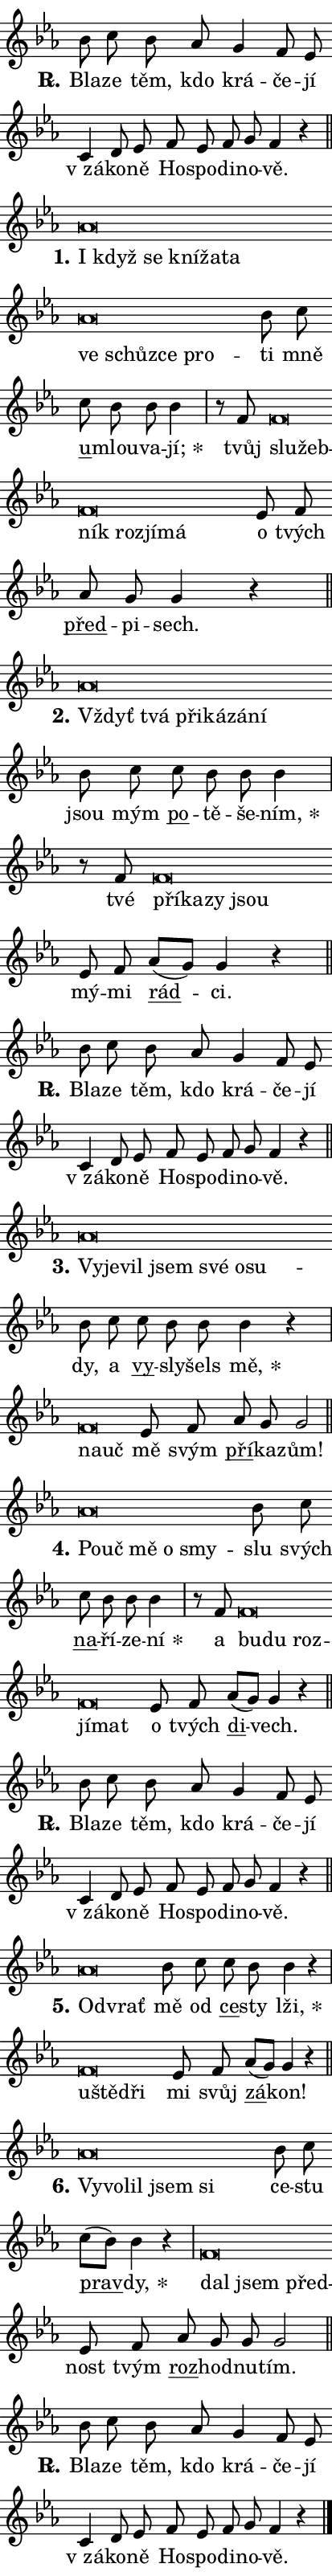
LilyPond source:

\version "2.22.1"
\header { tagline = "" }
\paper {
  indent = 0\cm
  top-margin = 0\cm
  right-margin = 0\cm
  bottom-margin = 0\cm
  left-margin = 0\cm
  paper-width = 7\cm
  page-breaking = #ly:one-page-breaking
  system-system-spacing.basic-distance = #11
  score-system-spacing.basic-distance = #11
  ragged-last = ##f
}


%% Author: Thomas Morley
%% https://lists.gnu.org/archive/html/lilypond-user/2020-05/msg00002.html
#(define (line-position grob)
"Returns position of @var[grob} in current system:
   @code{'start}, if at first time-step
   @code{'end}, if at last time-step
   @code{'middle} otherwise
"
  (let* ((col (ly:item-get-column grob))
         (ln (ly:grob-object col 'left-neighbor))
         (rn (ly:grob-object col 'right-neighbor))
         (col-to-check-left (if (ly:grob? ln) ln col))
         (col-to-check-right (if (ly:grob? rn) rn col))
         (break-dir-left
           (and
             (ly:grob-property col-to-check-left 'non-musical #f)
             (ly:item-break-dir col-to-check-left)))
         (break-dir-right
           (and
             (ly:grob-property col-to-check-right 'non-musical #f)
             (ly:item-break-dir col-to-check-right))))
        (cond ((eqv? 1 break-dir-left) 'start)
              ((eqv? -1 break-dir-right) 'end)
              (else 'middle))))

#(define (tranparent-at-line-position vctor)
  (lambda (grob)
  "Relying on @code{line-position} select the relevant enry from @var{vctor}.
Used to determine transparency,"
    (case (line-position grob)
      ((end) (not (vector-ref vctor 0)))
      ((middle) (not (vector-ref vctor 1)))
      ((start) (not (vector-ref vctor 2))))))

noteHeadBreakVisibility =
#(define-music-function (break-visibility)(vector?)
"Makes @code{NoteHead}s transparent relying on @var{break-visibility}"
#{
  \override NoteHead.transparent =
    #(tranparent-at-line-position break-visibility)
#})

#(define delete-ledgers-for-transparent-note-heads
  (lambda (grob)
    "Reads whether a @code{NoteHead} is transparent.
If so this @code{NoteHead} is removed from @code{'note-heads} from
@var{grob}, which is supposed to be @code{LedgerLineSpanner}.
As a result ledgers are not printed for this @code{NoteHead}"
    (let* ((nhds-array (ly:grob-object grob 'note-heads))
           (nhds-list
             (if (ly:grob-array? nhds-array)
                 (ly:grob-array->list nhds-array)
                 '()))
           ;; Relies on the transparent-property being done before
           ;; Staff.LedgerLineSpanner.after-line-breaking is executed.
           ;; This is fragile ...
           (to-keep
             (remove
               (lambda (nhd)
                 (ly:grob-property nhd 'transparent #f))
               nhds-list)))
      ;; TODO find a better method to iterate over grob-arrays, similiar
      ;; to filter/remove etc for lists
      ;; For now rebuilt from scratch
      (set! (ly:grob-object grob 'note-heads)  '())
      (for-each
        (lambda (nhd)
          (ly:pointer-group-interface::add-grob grob 'note-heads nhd))
        to-keep))))

hideNotes = {
  \noteHeadBreakVisibility #begin-of-line-visible
}
unHideNotes = {
  \noteHeadBreakVisibility #all-visible
}

% work-around for resetting accidentals
% https://lilypond.org/doc/v2.23/Documentation/notation/displaying-rhythms#unmetered-music
cadenzaMeasure = {
  \cadenzaOff
  \partial 1024 s1024
  \cadenzaOn
}

#(define-markup-command (accent layout props text) (markup?)
  "Underline accented syllable"
  (interpret-markup layout props
    #{\markup \override #'(offset . 4.3) \underline { #text }#}))

responsum = \markup \concat {
  "R" \hspace #-1.05 \path #0.1 #'((moveto 0 0.07) (lineto 0.9 0.8)) \hspace #0.05 "."
}

\layout {
    \context {
        \Staff
        \remove "Time_signature_engraver"
        \override LedgerLineSpanner.after-line-breaking = #delete-ledgers-for-transparent-note-heads
    }
    \context {
        \Voice {
            \override NoteHead.output-attributes = #'((class . "notehead"))
            \override Hairpin.height = #0.55
        }
    }
    \context {
        \Lyrics {
            \override StanzaNumber.output-attributes = #'((class . "stanzanumber"))
            \override LyricSpace.minimum-distance = #0.9
            \override LyricText.font-name = #"TeX Gyre Schola"
            \override LyricText.font-size = 1
            \override StanzaNumber.font-name = #"TeX Gyre Schola Bold"
            \override StanzaNumber.font-size = 1
        }
    }
}

% magnetic-lyrics.ily
%
%   written by
%     Jean Abou Samra <jean@abou-samra.fr>
%     Werner Lemberg <wl@gnu.org>
%
%   adapted by
%     Jiri Hon <jiri.hon@gmail.com>
%
% Version 2022-Apr-15

% https://www.mail-archive.com/lilypond-user@gnu.org/msg149350.html

#(define (Left_hyphen_pointer_engraver context)
   "Collect syllable-hyphen-syllable occurrences in lyrics and store
them in properties.  This engraver only looks to the left.  For
example, if the lyrics input is @code{foo -- bar}, it does the
following.

@itemize @bullet
@item
Set the @code{text} property of the @code{LyricHyphen} grob between
@q{foo} and @q{bar} to @code{foo}.

@item
Set the @code{left-hyphen} property of the @code{LyricText} grob with
text @q{foo} to the @code{LyricHyphen} grob between @q{foo} and
@q{bar}.
@end itemize

Use this auxiliary engraver in combination with the
@code{lyric-@/text::@/apply-@/magnetic-@/offset!} hook."
   (let ((hyphen #f)
         (text #f))
     (make-engraver
      (acknowledgers
       ((lyric-syllable-interface engraver grob source-engraver)
        (set! text grob)))
      (end-acknowledgers
       ((lyric-hyphen-interface engraver grob source-engraver)
        ;(when (not (grob::has-interface grob 'lyric-space-interface))
          (set! hyphen grob)));)
      ((stop-translation-timestep engraver)
       (when (and text hyphen)
         (ly:grob-set-object! text 'left-hyphen hyphen))
       (set! text #f)
       (set! hyphen #f)))))

#(define (lyric-text::apply-magnetic-offset! grob)
   "If the space between two syllables is less than the value in
property @code{LyricText@/.details@/.squash-threshold}, move the right
syllable to the left so that it gets concatenated with the left
syllable.

Use this function as a hook for
@code{LyricText@/.after-@/line-@/breaking} if the
@code{Left_@/hyphen_@/pointer_@/engraver} is active."
   (let ((hyphen (ly:grob-object grob 'left-hyphen #f)))
     (when hyphen
       (let ((left-text (ly:spanner-bound hyphen LEFT)))
         (when (grob::has-interface left-text 'lyric-syllable-interface)
           (let* ((common (ly:grob-common-refpoint grob left-text X))
                  (this-x-ext (ly:grob-extent grob common X))
                  (left-x-ext
                   (begin
                     ;; Trigger magnetism for left-text.
                     (ly:grob-property left-text 'after-line-breaking)
                     (ly:grob-extent left-text common X)))
                  ;; `delta` is the gap width between two syllables.
                  (delta (- (interval-start this-x-ext)
                            (interval-end left-x-ext)))
                  (details (ly:grob-property grob 'details))
                  (threshold (assoc-get 'squash-threshold details 0.2)))
             (when (< delta threshold)
               (let* (;; We have to manipulate the input text so that
                      ;; ligatures crossing syllable boundaries are not
                      ;; disabled.  For languages based on the Latin
                      ;; script this is essentially a beautification.
                      ;; However, for non-Western scripts it can be a
                      ;; necessity.
                      (lt (ly:grob-property left-text 'text))
                      (rt (ly:grob-property grob 'text))
                      (is-space (grob::has-interface hyphen 'lyric-space-interface))
                      (space (if is-space " " ""))
                      (space-markup (grob-interpret-markup grob " "))
                      (space-size (interval-length (ly:stencil-extent space-markup X)))
                      (extra-delta (if is-space space-size 0))
                      ;; Append new syllable.
                      (ltrt-space (if (and (string? lt) (string? rt))
                                (string-append lt space rt)
                                (make-concat-markup (list lt space rt))))
                      ;; Right-align `ltrt` to the right side.
                      (ltrt-space-markup (grob-interpret-markup
                               grob
                               (make-translate-markup
                                (cons (interval-length this-x-ext) 0)
                                (make-right-align-markup ltrt-space)))))
                 (begin
                   ;; Don't print `left-text`.
                   (ly:grob-set-property! left-text 'stencil #f)
                   ;; Set text and stencil (which holds all collected
                   ;; syllables so far) and shift it to the left.
                   (ly:grob-set-property! grob 'text ltrt-space)
                   (ly:grob-set-property! grob 'stencil ltrt-space-markup)
                   (ly:grob-translate-axis! grob (- (- delta extra-delta)) X))))))))))


#(define (lyric-hyphen::displace-bounds-first grob)
   ;; Make very sure this callback isn't triggered too early.
   (let ((left (ly:spanner-bound grob LEFT))
         (right (ly:spanner-bound grob RIGHT)))
     (ly:grob-property left 'after-line-breaking)
     (ly:grob-property right 'after-line-breaking)
     (ly:lyric-hyphen::print grob)))

squashThreshold = #0.4

\layout {
  \context {
    \Lyrics
    \consists #Left_hyphen_pointer_engraver
    \override LyricText.after-line-breaking =
      #lyric-text::apply-magnetic-offset!
    \override LyricHyphen.stencil = #lyric-hyphen::displace-bounds-first
    \override LyricText.details.squash-threshold = \squashThreshold
    \override LyricHyphen.minimum-distance = 0
    \override LyricHyphen.minimum-length = \squashThreshold
  }
}

squash = \override LyricText.details.squash-threshold = 9999
unSquash = \override LyricText.details.squash-threshold = \squashThreshold

left = \override LyricText.self-alignment-X = #LEFT
unLeft = \revert LyricText.self-alignment-X

starOffset = #(lambda (grob) 
                (let ((x_offset (ly:self-alignment-interface::aligned-on-x-parent grob)))
                  (if (= x_offset 0) 0 (+ x_offset 1.2))))

star = #(define-music-function (syllable)(string?)
"Append star separator at the end of a syllable"
#{
  \once \override LyricText.X-offset = #starOffset
  \lyricmode { \markup {
    #syllable
    \override #'((font-name . "TeX Gyre Schola Bold")) \hspace #0.2 \lower #0.65 \larger "*"
  } }
#})

starAccent = #(define-music-function (syllable)(string?)
"Append star separator at the end of a syllable and make accent"
#{
  \once \override LyricText.X-offset = #starOffset
  \lyricmode { \markup {
    \accent #syllable
    \override #'((font-name . "TeX Gyre Schola Bold")) \hspace #0.2 \lower #0.65 \larger "*"
  } }
#})

breath = #(define-music-function (syllable)(string?)
"Append breathing indicator at the end of a syllable"
#{
  \lyricmode { \markup { #syllable "+" } }
#})

optionalBreath = #(define-music-function (syllable)(string?)
"Append optional breathing indicator at the end of a syllable"
#{
  \lyricmode { \markup { #syllable "(+)" } }
#})


\score {
    <<
        \new Voice = "melody" { \cadenzaOn \key es \major \relative { bes'8 c bes as g4 f8 es \bar "" c4 d8 es \bar "" f es f g f4 r \cadenzaMeasure \bar "||" \break }
\relative { as'\breve*1/16 \hideNotes \breve*1/16 \bar "" \breve*1/16 \bar "" \breve*1/16 \bar "" \breve*1/16 \bar "" \breve*1/16 \bar "" \breve*1/16 \bar "" \breve*1/16 \bar "" \breve*1/16 \breve*1/16 \bar "" \unHideNotes bes8 c \bar "" c bes bes bes4 \cadenzaMeasure \bar "|" r8 f8 f\breve*1/16 \hideNotes \breve*1/16 \bar "" \breve*1/16 \bar "" \breve*1/16 \bar "" \breve*1/16 \breve*1/16 \bar "" \unHideNotes es8 f \bar "" as g g4 r \cadenzaMeasure \bar "||" \break }
\relative { as'\breve*1/16 \hideNotes \breve*1/16 \bar "" \breve*1/16 \bar "" \breve*1/16 \bar "" \breve*1/16 \breve*1/16 \bar "" \unHideNotes bes8 c \bar "" c bes bes bes4 \cadenzaMeasure \bar "|" r8 f8 f\breve*1/16 \hideNotes \breve*1/16 \bar "" \breve*1/16 \breve*1/16 \bar "" \unHideNotes es8 f \bar "" as[( g)] g4 r \cadenzaMeasure \bar "||" \break }
\relative { bes'8 c bes as g4 f8 es \bar "" c4 d8 es \bar "" f es f g f4 r \cadenzaMeasure \bar "||" \break }
\relative { as'\breve*1/16 \hideNotes \breve*1/16 \bar "" \breve*1/16 \bar "" \breve*1/16 \bar "" \breve*1/16 \bar "" \breve*1/16 \breve*1/16 \bar "" \unHideNotes bes8 c \bar "" c bes bes bes4 r \cadenzaMeasure \bar "|" f\breve*1/16 \hideNotes \breve*1/16 \bar "" \unHideNotes es8 f \bar "" as g g2 \cadenzaMeasure \bar "||" \break }
\relative { as'\breve*1/16 \hideNotes \breve*1/16 \bar "" \breve*1/16 \bar "" \breve*1/16 \breve*1/16 \bar "" \unHideNotes bes8 c \bar "" c bes bes bes4 \cadenzaMeasure \bar "|" r8 f8 f\breve*1/16 \hideNotes \breve*1/16 \bar "" \breve*1/16 \bar "" \breve*1/16 \breve*1/16 \bar "" \unHideNotes es8 f \bar "" as[( g)] g4 r \cadenzaMeasure \bar "||" \break }
\relative { bes'8 c bes as g4 f8 es \bar "" c4 d8 es \bar "" f es f g f4 r \cadenzaMeasure \bar "||" \break }
\relative { as'\breve*1/16 \hideNotes \breve*1/16 \bar "" \unHideNotes bes8 c \bar "" c bes bes4 r \cadenzaMeasure \bar "|" f\breve*1/16 \hideNotes \breve*1/16 \breve*1/16 \bar "" \unHideNotes es8 f \bar "" as[( g)] g4 r \cadenzaMeasure \bar "||" \break }
\relative { as'\breve*1/16 \hideNotes \breve*1/16 \bar "" \breve*1/16 \bar "" \breve*1/16 \breve*1/16 \bar "" \unHideNotes bes8 c \bar "" c[( bes)] bes4 r \cadenzaMeasure \bar "|" f\breve*1/16 \hideNotes \breve*1/16 \breve*1/16 \bar "" \unHideNotes es8 f \bar "" as g g g2 \cadenzaMeasure \bar "||" \break }
\relative { bes'8 c bes as g4 f8 es \bar "" c4 d8 es \bar "" f es f g f4 r \cadenzaMeasure \bar "||" \break } \bar "|." }
        \new Lyrics \lyricsto "melody" { \lyricmode { \set stanza = \responsum
Bla -- ze těm, kdo krá -- če -- jí "v zá" -- ko -- ně Ho -- spo -- di -- no -- vě.
\set stanza = "1."
\left I \squash když se kní -- ža -- ta ve schůz -- ce pro -- \unLeft \unSquash ti mně \markup \accent u -- mlou -- va -- \star jí; tvůj \left slu -- \squash žeb -- ník roz -- jí -- má \unLeft \unSquash o tvých \markup \accent před -- pi -- sech.
\set stanza = "2."
\left Vždyť \squash tvá při -- ká -- zá -- ní \unLeft \unSquash jsou mým \markup \accent po -- tě -- še -- \star ním, tvé \left pří -- \squash ka -- zy jsou \unLeft \unSquash mý -- mi \markup \accent rád -- ci.
\set stanza = \responsum
Bla -- ze těm, kdo krá -- če -- jí "v zá" -- ko -- ně Ho -- spo -- di -- no -- vě.
\set stanza = "3."
\left Vy -- \squash je -- vil jsem své o -- su -- \unLeft \unSquash dy, a \markup \accent vy -- sly -- šels \star mě, \left na -- \squash uč \unLeft \unSquash mě svým \markup \accent pří -- ka -- zům!
\set stanza = "4."
\left Po -- \squash uč mě o smy -- \unLeft \unSquash slu svých \markup \accent na -- ří -- ze -- \star ní a \left bu -- \squash du roz -- jí -- mat \unLeft \unSquash o tvých \markup \accent di -- vech.
\set stanza = \responsum
Bla -- ze těm, kdo krá -- če -- jí "v zá" -- ko -- ně Ho -- spo -- di -- no -- vě.
\set stanza = "5."
\left Od -- \squash vrať \unLeft \unSquash mě od \markup \accent ce -- sty \star lži, \left u -- \squash ště -- dři \unLeft \unSquash mi svůj \markup \accent zá -- kon!
\set stanza = "6."
\left Vy -- \squash vo -- lil jsem si \unLeft \unSquash ce -- stu \markup \accent prav -- \star dy, \left dal \squash jsem před -- \unLeft \unSquash nost tvým \markup \accent roz -- hod -- nu -- tím.
\set stanza = \responsum
Bla -- ze těm, kdo krá -- če -- jí "v zá" -- ko -- ně Ho -- spo -- di -- no -- vě. } }
    >>
    \layout {}
}
